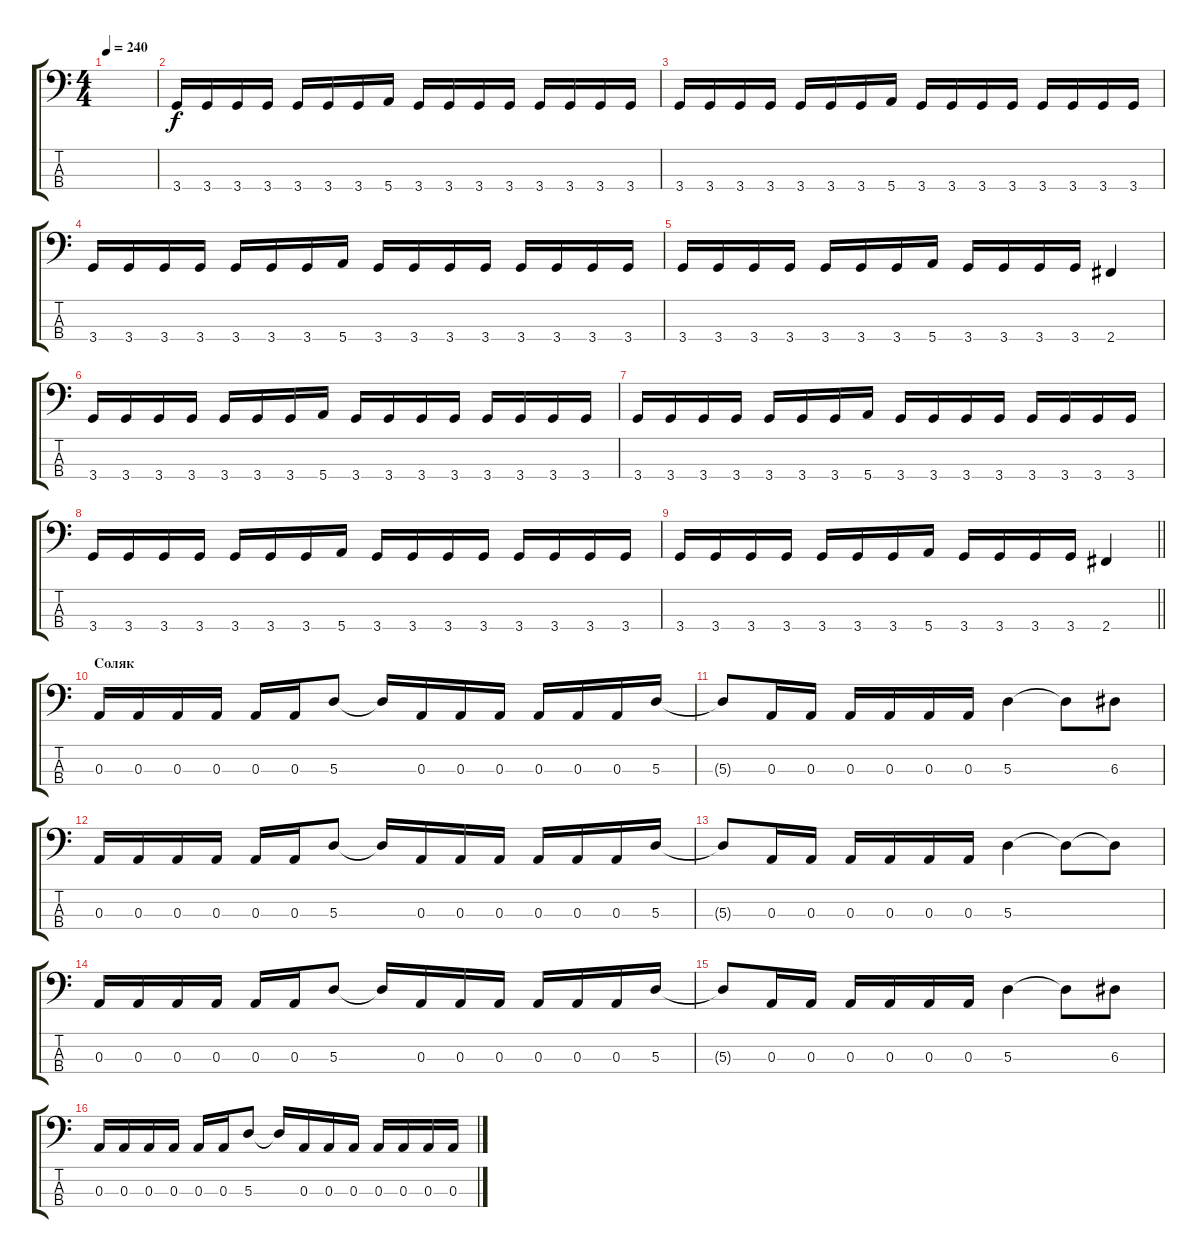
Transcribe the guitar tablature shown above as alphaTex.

\track "" {instrument electricbasspick}
\staff {score tabs}
\tuning (G2 D2 A1 E1) {hide}
\ts (4 4)
\tempo 240
\clef f4
\ks c
|
3.4.16 3.4.16 3.4.16 3.4.16 3.4.16 3.4.16 3.4.16 5.4.16 3.4.16 3.4.16 3.4.16 3.4.16 3.4.16 3.4.16 3.4.16 3.4.16 |
3.4.16 3.4.16 3.4.16 3.4.16 3.4.16 3.4.16 3.4.16 5.4.16 3.4.16 3.4.16 3.4.16 3.4.16 3.4.16 3.4.16 3.4.16 3.4.16 |
3.4.16 3.4.16 3.4.16 3.4.16 3.4.16 3.4.16 3.4.16 5.4.16 3.4.16 3.4.16 3.4.16 3.4.16 3.4.16 3.4.16 3.4.16 3.4.16 |
3.4.16 3.4.16 3.4.16 3.4.16 3.4.16 3.4.16 3.4.16 5.4.16 3.4.16 3.4.16 3.4.16 3.4.16 2.4.4 |
3.4.16 3.4.16 3.4.16 3.4.16 3.4.16 3.4.16 3.4.16 5.4.16 3.4.16 3.4.16 3.4.16 3.4.16 3.4.16 3.4.16 3.4.16 3.4.16 |
3.4.16 3.4.16 3.4.16 3.4.16 3.4.16 3.4.16 3.4.16 5.4.16 3.4.16 3.4.16 3.4.16 3.4.16 3.4.16 3.4.16 3.4.16 3.4.16 |
3.4.16 3.4.16 3.4.16 3.4.16 3.4.16 3.4.16 3.4.16 5.4.16 3.4.16 3.4.16 3.4.16 3.4.16 3.4.16 3.4.16 3.4.16 3.4.16 |
\barLineRight lightlight
3.4.16 3.4.16 3.4.16 3.4.16 3.4.16 3.4.16 3.4.16 5.4.16 3.4.16 3.4.16 3.4.16 3.4.16 2.4.4 |
\section ("" "Соляк")
0.3.16 0.3.16 0.3.16 0.3.16 0.3.16 0.3.16 5.3.8 5.3{t}.16 0.3.16 0.3.16 0.3.16 0.3.16 0.3.16 0.3.16 5.3.16 |
5.3{t}.8 0.3.16 0.3.16 0.3.16 0.3.16 0.3.16 0.3.16 5.3.4 5.3{t}.8 6.3.8 |
0.3.16 0.3.16 0.3.16 0.3.16 0.3.16 0.3.16 5.3.8 5.3{t}.16 0.3.16 0.3.16 0.3.16 0.3.16 0.3.16 0.3.16 5.3.16 |
5.3{t}.8 0.3.16 0.3.16 0.3.16 0.3.16 0.3.16 0.3.16 5.3.4 5.3{t}.8 5.3{t}.8 |
0.3.16 0.3.16 0.3.16 0.3.16 0.3.16 0.3.16 5.3.8 5.3{t}.16 0.3.16 0.3.16 0.3.16 0.3.16 0.3.16 0.3.16 5.3.16 |
5.3{t}.8 0.3.16 0.3.16 0.3.16 0.3.16 0.3.16 0.3.16 5.3.4 5.3{t}.8 6.3.8 |
0.3.16 0.3.16 0.3.16 0.3.16 0.3.16 0.3.16 5.3.8 5.3{t}.16 0.3.16 0.3.16 0.3.16 0.3.16 0.3.16 0.3.16 0.3.16
